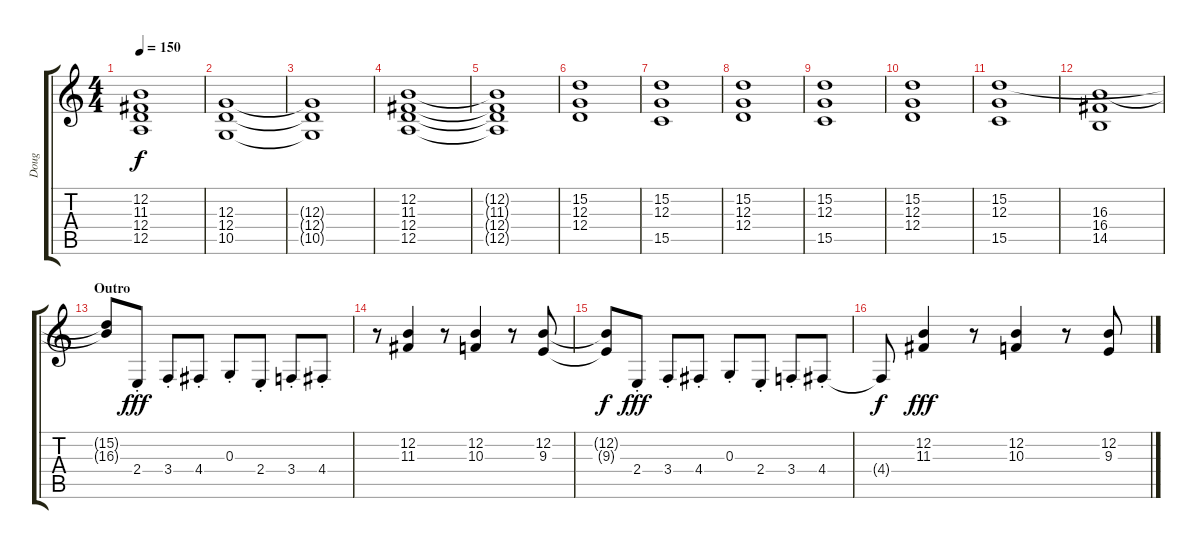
\track ("Doug" "Doug") {instrument synthstrings2}
\staff {score tabs}
\tuning (E4 B3 G3 D3 A2 E2) {hide}
\ts (4 4)
\tempo 150
\clef g2
\ks c
(12.2{t} 11.3{t} 12.4{t} 12.5{t}).1{dy f} |
(12.3 12.4 10.5).1 |
(12.3{t} 12.4{t} 10.5{t}).1 |
(12.2 11.3 12.4 12.5).1 |
(12.2{t} 11.3{t} 12.4{t} 12.5{t}).1 |
(15.2 12.3 12.4).1 |
(15.2 12.3 15.5).1 |
(15.2 12.3 12.4).1 |
(15.2 12.3 15.5).1 |
(15.2 12.3 12.4).1 |
(15.2 12.3 15.5).1 |
(16.3 16.4 14.5).1 |
\section ("" "Outro")
(15.2{t} 16.3{t}).8 2.4{st}.8{dy fff} 3.4{st}.8 4.4{st}.8 0.3{st}.8 2.4{st}.8 3.4{st}.8 4.4{st}.8 |
r.8 (12.2 11.3).4 r.8 (12.2 10.3).4 r.8 (12.2 9.3).8 |
(12.2{t} 9.3{t}).8{dy f} 2.4{st}.8{dy fff} 3.4{st}.8 4.4{st}.8 0.3{st}.8 2.4{st}.8 3.4{st}.8 4.4{st}.8 |
4.4{t}.8{dy f} (12.2 11.3).4{dy fff} r.8 (12.2 10.3).4 r.8 (12.2 9.3).8
